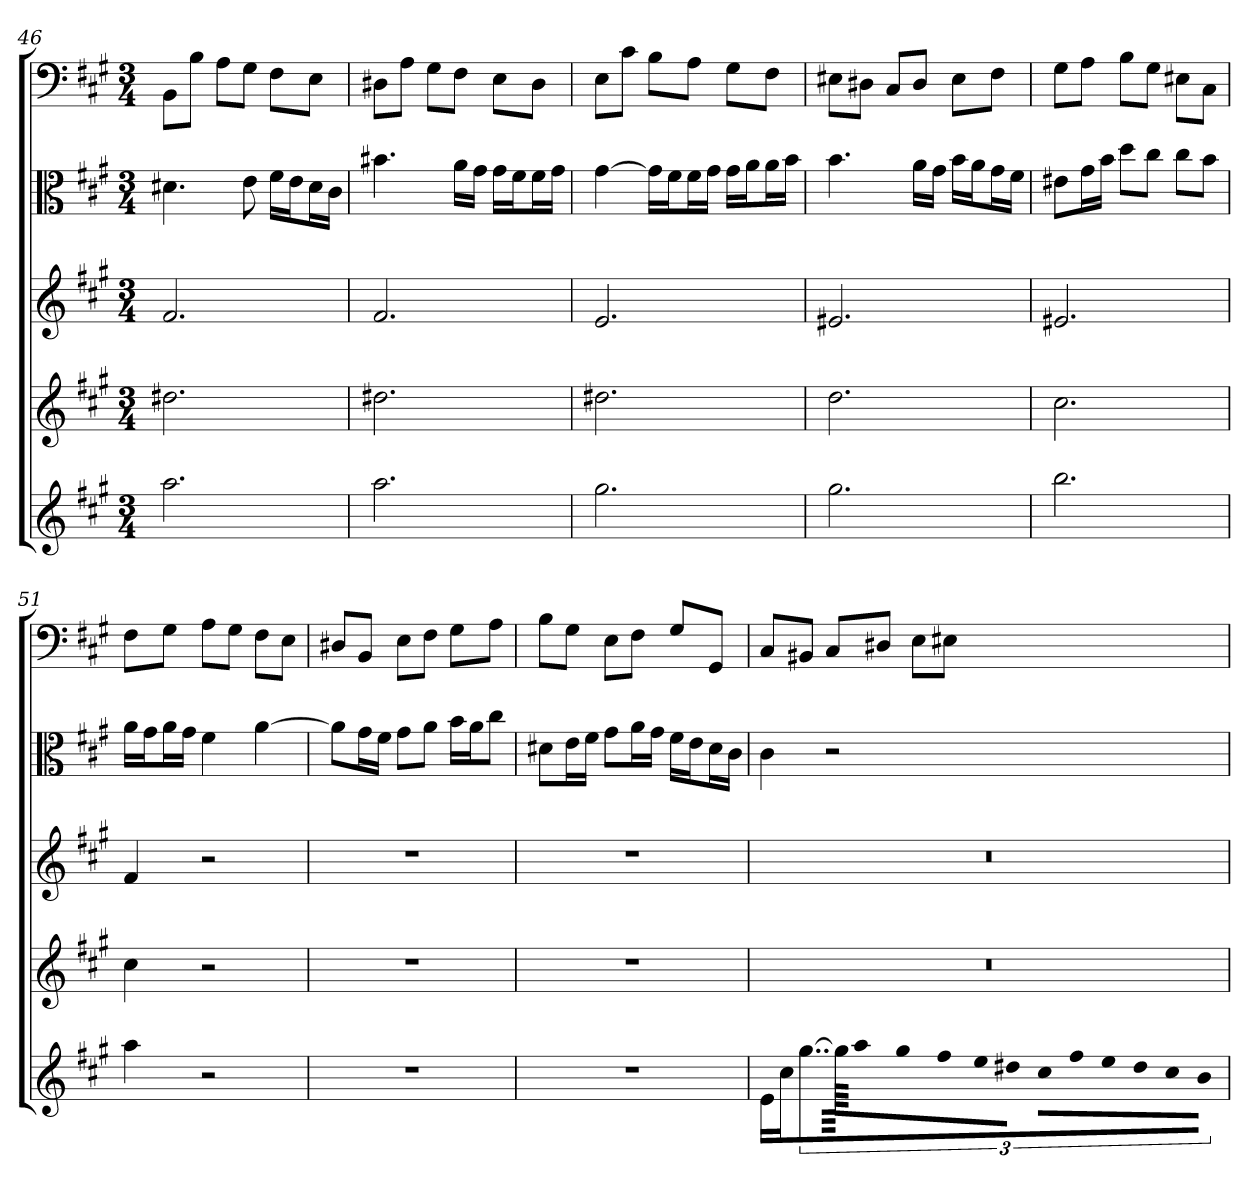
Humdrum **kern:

**kern	**kern	**kern	**kern	**kern
*part5	*part4	*part3	*part2	*part1
*staff5	*staff4	*staff3	*staff2	*staff1
*	*	*	*clefC3	*clefF4
*k[f#c#g#]	*k[f#c#g#]	*k[f#c#g#]	*k[f#c#g#]	*k[f#c#g#]
*A:	*A:	*A:	*A:	*A:
*M3/4	*M3/4	*M3/4	*M3/4	*M3/4
=46	=46	=46	=46	=46
2.aa	2.dd#X	2.f#	4.d#X	8BB\L
.	.	.	.	8B\J
.	.	.	.	8A\L
.	.	.	8e	8G#\J
.	.	.	16f#\LL	8F#\L
.	.	.	16e\J	.
.	.	.	16d#\L	8E\J
.	.	.	16c#\JJ	.
=47	=47	=47	=47	=47
2.aa	2.dd#X	2.f#	4.b#X	8D#X\L
.	.	.	.	8A\J
.	.	.	.	8G#\L
.	.	.	16a\LL	8F#\J
.	.	.	16g#\JJ	.
.	.	.	16g#\LL	8E\L
.	.	.	16f#\J	.
.	.	.	16f#\L	8D#\J
.	.	.	16g#\JJ	.
=48	=48	=48	=48	=48
2.gg#	2.dd#X	2.e	[4g#	8E\L
.	.	.	.	8c#\J
.	.	.	16g#\LL]	8B\L
.	.	.	16f#\J	.
.	.	.	16f#\L	8A\J
.	.	.	16g#\JJ	.
.	.	.	16g#\LL	8G#\L
.	.	.	16a\J	.
.	.	.	16a\L	8F#\J
.	.	.	16b\JJ	.
=49	=49	=49	=49	=49
2.gg#	2.dd	2.e#X	4.b	8E#X\L
.	.	.	.	8D#X\J
.	.	.	.	8C#/L
.	.	.	16a\LL	8D#/J
.	.	.	16g#\JJ	.
.	.	.	16b\LL	8E#\L
.	.	.	16a\J	.
.	.	.	16g#\L	8F#\J
.	.	.	16f#\JJ	.
=50	=50	=50	=50	=50
2.bb	2.cc#	2.e#X	8e#X\L	8G#\L
.	.	.	16g#\L	8A\J
.	.	.	16b\JJ	.
.	.	.	8dd\L	8B\L
.	.	.	8cc#\J	8G#\J
.	.	.	8cc#\L	8E#X\L
.	.	.	8b\J	8C#\J
=51	=51	=51	=51	=51
4aa	4cc#	4f#	16a\LL	8F#\L
.	.	.	16g#\J	.
.	.	.	16a\L	8G#\J
.	.	.	16g#\JJ	.
2r	2r	2r	4f#	8A\L
.	.	.	.	8G#\J
.	.	.	[4a	8F#\L
.	.	.	.	8E\J
=52	=52	=52	=52	=52
2.r	2.r	2.r	8a\L]	8D#X/L
.	.	.	16g#\L	8BB/J
.	.	.	16f#\JJ	.
.	.	.	8g#\L	8E\L
.	.	.	8a\J	8F#\J
.	.	.	16b\LL	8G#\L
.	.	.	16a\J	.
.	.	.	8cc#\J	8A\J
=53	=53	=53	=53	=53
2.r	2.r	2.r	8d#X\L	8B\L
.	.	.	16e\L	8G#\J
.	.	.	16f#\JJ	.
.	.	.	8g#\L	8E\L
.	.	.	16a\L	8F#\J
.	.	.	16g#\JJ	.
.	.	.	16f#\LL	8G#/L
.	.	.	16e\J	.
.	.	.	16d#\L	8GG#/J
.	.	.	16c#\JJ	.
=54	=54	=54	=54	=54
16eLL	2.r	2.r	4c#	8C#/L
16cc#J	.	.	.	.
[12..gg#J	.	.	.	8BB#X/J
.	.	.	2r	8C#/L
96gg#KLLL]	.	.	.	.
32aa	.	.	.	.
32gg#	.	.	.	.
32ff#JJ	.	.	.	.
16eeL	.	.	.	8D#X/J
16dd#XJJ	.	.	.	.
32cc#LLL	.	.	.	8E\L
32ff#	.	.	.	.
32ee	.	.	.	.
32dd#JJ	.	.	.	.
16cc#L	.	.	.	8E#X\J
16bJJ	.	.	.	.
=	=	=	=	=
*-	*-	*-	*-	*-
